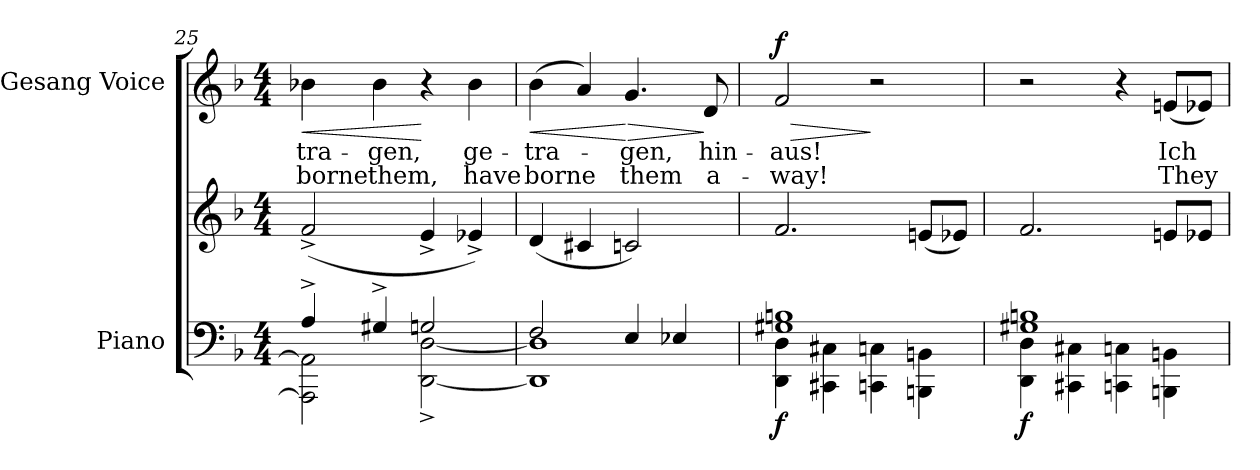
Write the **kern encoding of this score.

**kern	**kern	**dynam	**kern	**text	**text	**dynam
*part2	*part2	*part2	*part1	*part1	*part1	*part1
*staff3	*staff2	*staff2/3	*staff1	*staff1	*staff1	*staff1
*I"Piano	*	*	*I"Gesang Voice	*	*	*
*I'Pno	*	*	*	*	*	*
*clefF4	*clefG2	*	*clefG2	*	*	*
*k[b-]	*k[b-]	*	*k[b-]	*	*	*
*M4/4	*M4/4	*	*M4/4	*	*	*
=25	=25	=25	=25	=25	=25	=25
*^	*	*	*	*	*	*
!	!	!	!	!	!LO:LY:b	!LO:LY:b	!LO:HP:b
4A^/	2AAA\] 2AA\]	(2f^>/	.	4b-X\	-tra-	borne	<
!	!	!	!	!	!LO:LY:b	!LO:LY:b	!
4G#X^/	.	.	.	4b-\	-gen,	them,	.
2Gn/	[2DD\^ [2D\^	4e^>/	.	4r	.	.	[
!	!	!	!	!	!LO:LY:b	!LO:LY:b	!
.	.	4e-X^>/)	.	4b-\	ge-	have	.
=26	=26	=26	=26	=26	=26	=26	=26
!	!	!	!	!	!LO:LY:b	!LO:LY:b	!LO:HP:b
2F/	1DD] 1D]	(4d/	.	(4b-\	-tra-	borne	<
.	.	4c#X/	.	4a/)	.	.	.
!	!	!	!	!	!LO:LY:b	!LO:LY:b	!LO:HP:n=1:b
4E/	.	2cn/)	.	4.g/	-gen,	them	[ >
4E-X/	.	.	.	.	.	.	.
!	!	!	!	!	!LO:LY:b	!LO:LY:b	!
.	.	.	.	8d/	hin-	a-	]
!!LO:PB:g=z
=27	=27	=27	=27	=27	=27	=27	=27
!	!	!	!LO:DY:b=2	!	!LO:LY:b	!LO:LY:b	!LO:HP:b
!	!	!	!	!	!	!	!LO:DY:n=1:b
1G#X 1Bn	4DD\ 4D\	2.f/	f	2f/	-aus!	-way!	> f
.	4CC#X\ 4C#X\	.	.	.	.	.	.
.	4CCn\ 4Cn\	.	.	2r	.	.	]
.	4BBBn\ 4BBn\	(8en/L	.	.	.	.	.
.	.	8e-X/J)	.	.	.	.	.
=28	=28	=28	=28	=28	=28	=28	=28
!	!	!	!LO:DY:b=2	!	!	!	!
1G#X 1Bn	4DD\ 4D\	2.f/	f	2r	.	.	.
.	4CC#X\ 4C#X\	.	.	.	.	.	.
.	4CCn\ 4Cn\	.	.	4r	.	.	.
!	!	!	!	!	!LO:LY:b	!LO:LY:b	!
.	4BBBn\ 4BBn\	8en/L	.	(8en/L	Ich	They	.
.	.	8e-X/J	.	8e-X/J)	.	.	.
*v	*v	*	*	*	*	*	*
=	=	=	=	=	=	=
*-	*-	*-	*-	*-	*-	*-
